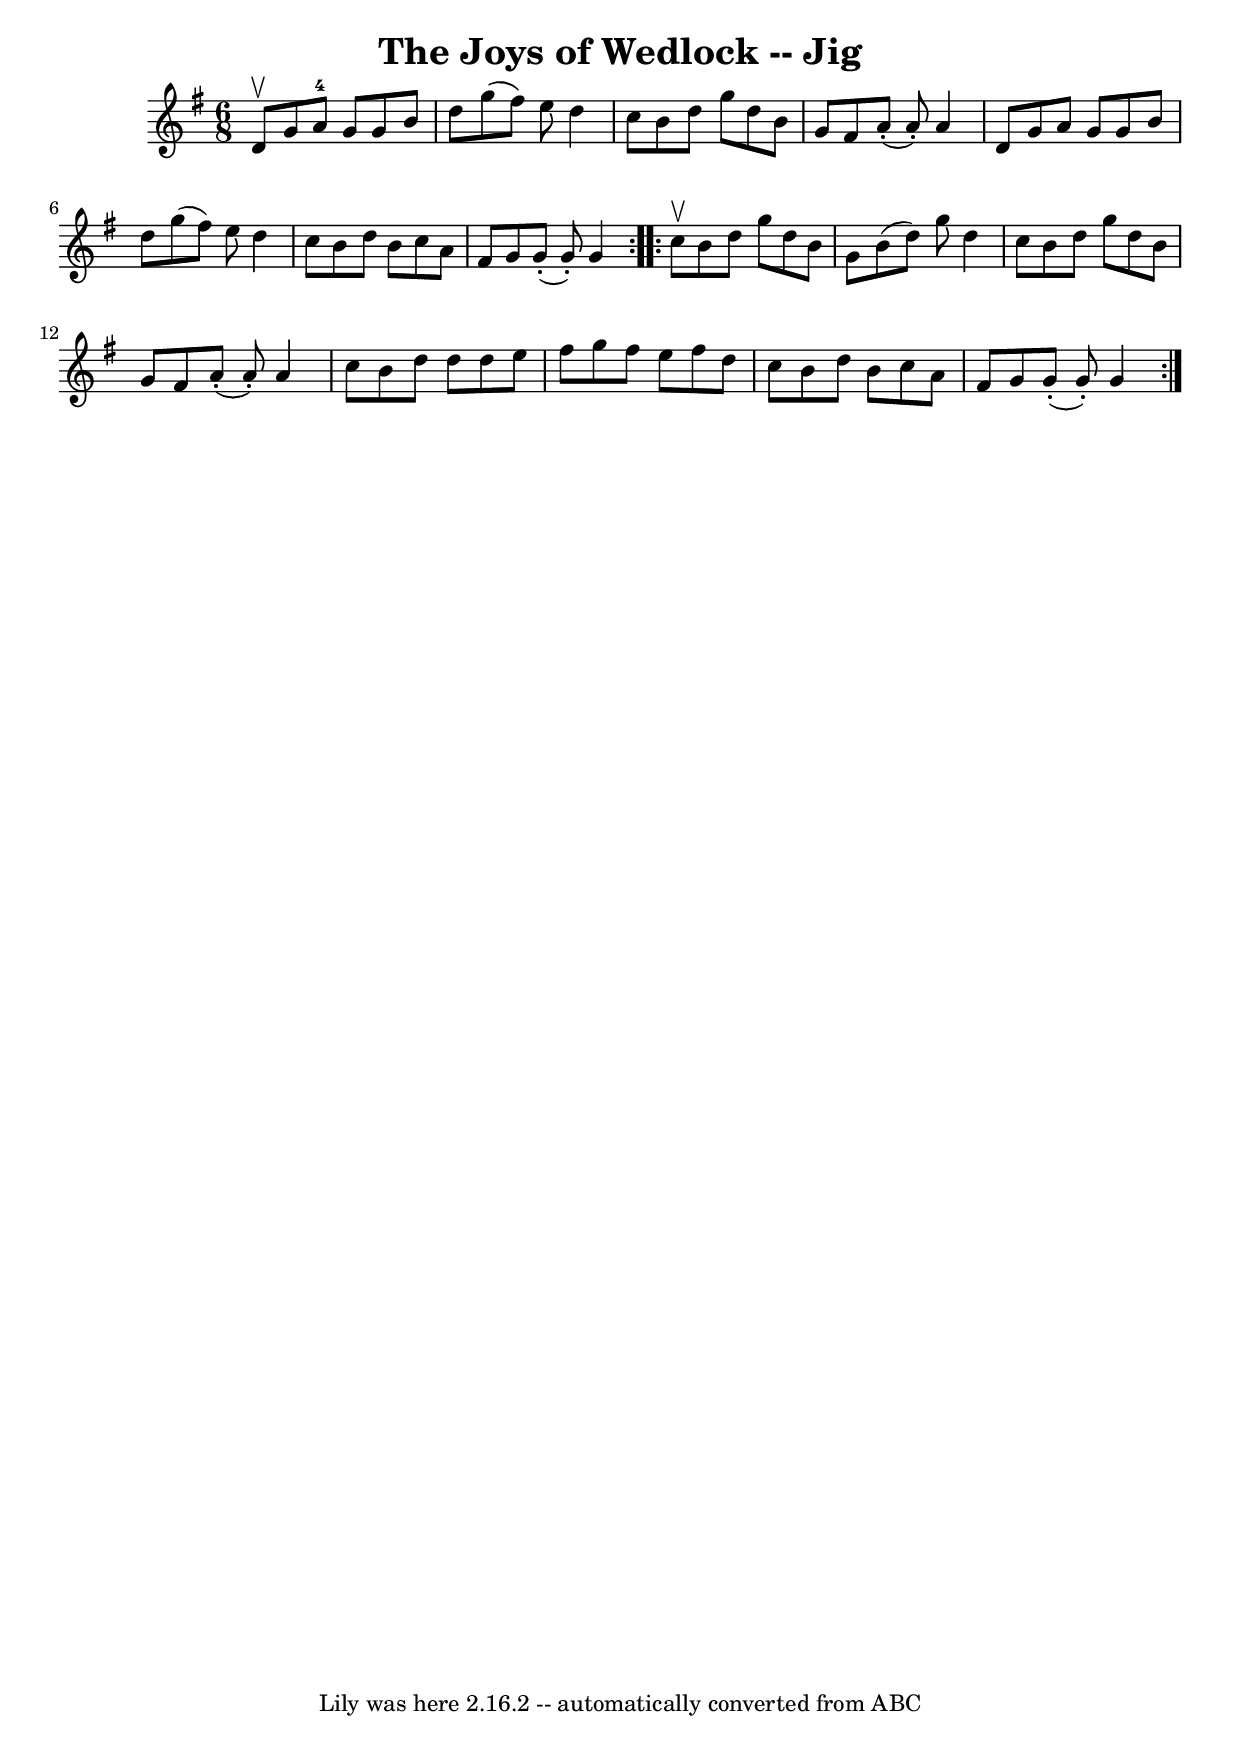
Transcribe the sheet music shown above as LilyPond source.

\version "2.16.2"
\include "Mammoth.ily"
\header {
  %% book = "Ryan's Mammoth Collection"
 crossRefNumber = "1"
 footnotes = "\\\\90 470"
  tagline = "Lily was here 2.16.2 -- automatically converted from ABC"
  title = "The Joys of Wedlock -- Jig"

}
voicedefault =  {



  \repeat volta 2 {

    \time 6/8 
    \key g \major d'8^\upbow  |
 g'8 a'8-4 g'8 g'8 b'8 d''8     |
 g''8 (fis''8) e''8 d''4 c''8     |
 b'8 d''8 g''8 d''8 b'8 g'8    |
 fis'8 a'8 (-. a'8-.) a'4 d'8     |
 g'8 a'8 g'8 g'8 b'8 d''8     |
 g''8 (fis''8) e''8 d''4 c''8     |
 b'8 d''8 b'8 c''8 a'8 fis'8    |
 g'8      
 g'8 (-. g'8-.) g'4  
  }     
  \repeat volta 2 { c''8^\upbow  |
 b'8 d''8 g''8 d''8 b'8 g'8     |
 b'8 (d''8) g''8 d''4 c''8     |
 b'8 d''8 g''8 d''8 b'8 g'8     |
 fis'8 a'8 (-. a'8-.) a'4 c''8    |
 b'8 d''8 d''8 d''8 e''8 fis''8     |
 g''8 fis''8 e''8 fis''8 d''8 c''8     |
 b'8 d''8 b'8 c''8 a'8 fis'8  |
 g'8 g'8 (-. g'8-.) g'4  
  }   

}

\score{
  <<

    \context Staff="default"
    {
      \voicedefault 
      
    }

  >>
  \layout {
    
  }
  \midi {
  }

}
